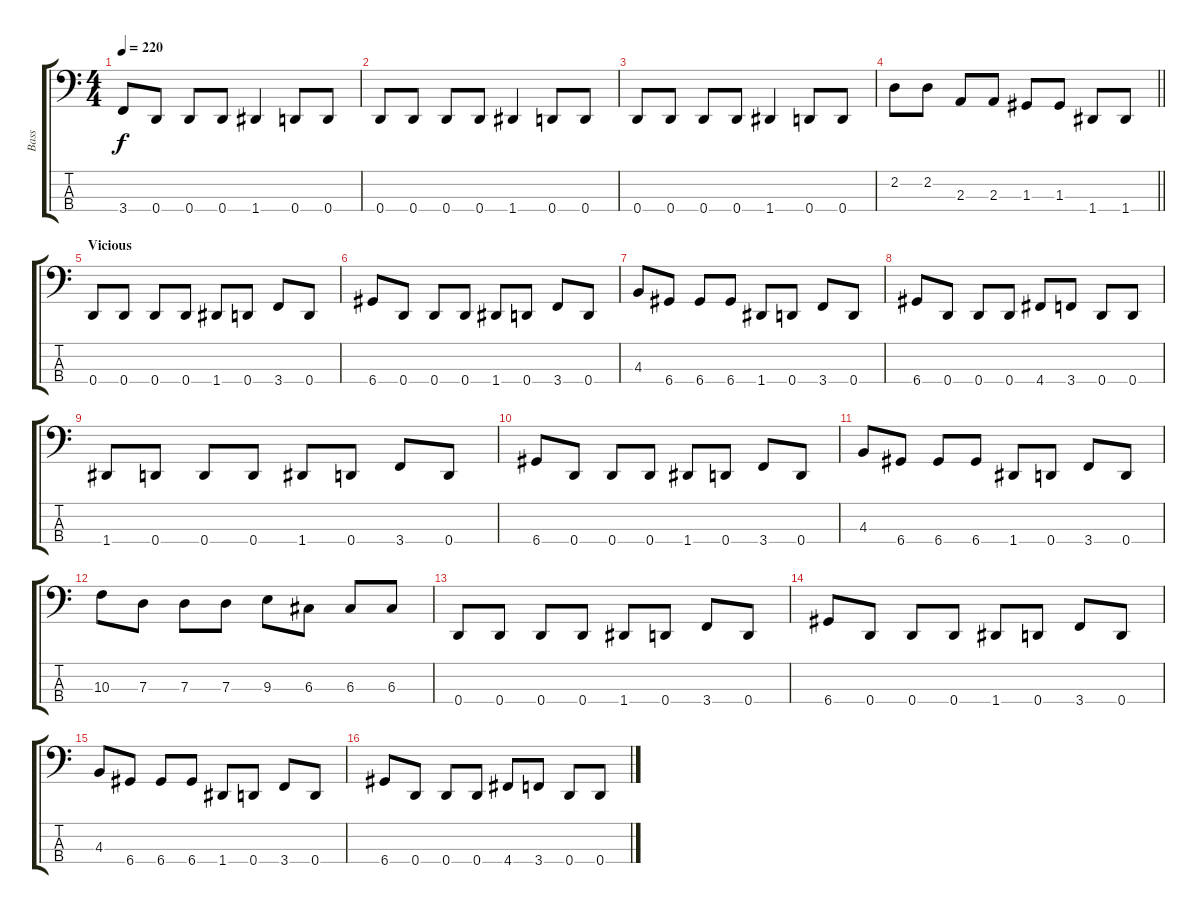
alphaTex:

\track ("Bass" "Bass") {instrument electricbassfinger}
\staff {score tabs}
\tuning (F2 C2 G1 D1) {hide}
\ts (4 4)
\tempo 220
\clef f4
\ks c
3.4.8{dy f} 0.4.8 0.4.8 0.4.8 1.4.4 0.4.8 0.4.8 |
0.4.8 0.4.8 0.4.8 0.4.8 1.4.4 0.4.8 0.4.8 |
0.4.8 0.4.8 0.4.8 0.4.8 1.4.4 0.4.8 0.4.8 |
\barLineRight lightlight
2.2.8 2.2.8 2.3.8 2.3.8 1.3.8 1.3.8 1.4.8 1.4.8 |
\section ("" "Vicious")
0.4.8 0.4.8 0.4.8 0.4.8 1.4.8 0.4.8 3.4.8 0.4.8 |
6.4.8 0.4.8 0.4.8 0.4.8 1.4.8 0.4.8 3.4.8 0.4.8 |
4.3.8 6.4.8 6.4.8 6.4.8 1.4.8 0.4.8 3.4.8 0.4.8 |
6.4.8 0.4.8 0.4.8 0.4.8 4.4.8 3.4.8 0.4.8 0.4.8 |
1.4.8 0.4.8 0.4.8 0.4.8 1.4.8 0.4.8 3.4.8 0.4.8 |
6.4.8 0.4.8 0.4.8 0.4.8 1.4.8 0.4.8 3.4.8 0.4.8 |
4.3.8 6.4.8 6.4.8 6.4.8 1.4.8 0.4.8 3.4.8 0.4.8 |
10.3.8 7.3.8 7.3.8 7.3.8 9.3.8 6.3.8 6.3.8 6.3.8 |
0.4.8 0.4.8 0.4.8 0.4.8 1.4.8 0.4.8 3.4.8 0.4.8 |
6.4.8 0.4.8 0.4.8 0.4.8 1.4.8 0.4.8 3.4.8 0.4.8 |
4.3.8 6.4.8 6.4.8 6.4.8 1.4.8 0.4.8 3.4.8 0.4.8 |
6.4.8 0.4.8 0.4.8 0.4.8 4.4.8 3.4.8 0.4.8 0.4.8
